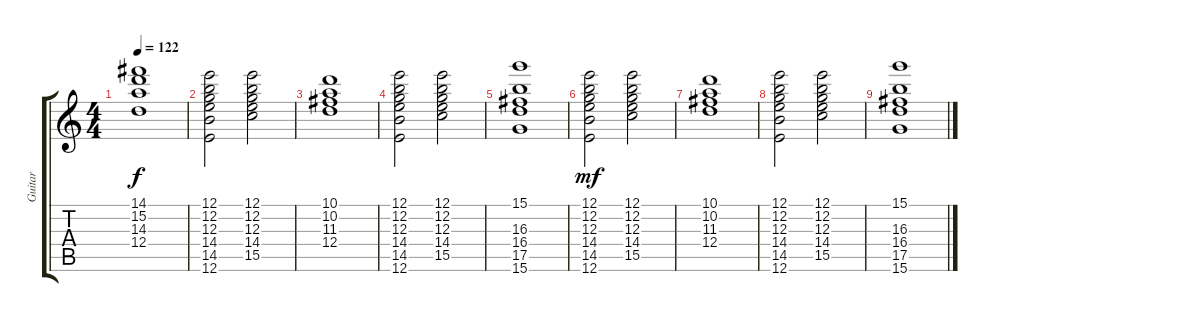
\track ("Guitar" "Guitar") {instrument acousticguitarsteel}
\staff {score tabs}
\tuning (E4 B3 G3 D3 A2 E2) {hide}
\ts (4 4)
\tempo 122
\clef g2
\ks c
(14.1 15.2 14.3 12.4).1{dy f} |
(12.1 12.2 12.3 14.4 14.5 12.6).2 (12.1 12.2 12.3 14.4 15.5).2 |
(10.1 10.2 11.3 12.4).1 |
(12.1 12.2 12.3 14.4 14.5 12.6).2 (12.1 12.2 12.3 14.4 15.5).2 |
(15.1 16.3 16.4 17.5 15.6).1 |
(12.1 12.2 12.3 14.4 14.5 12.6).2{dy mf} (12.1 12.2 12.3 14.4 15.5).2 |
(10.1 10.2 11.3 12.4).1 |
(12.1 12.2 12.3 14.4 14.5 12.6).2 (12.1 12.2 12.3 14.4 15.5).2 |
(15.1 16.3 16.4 17.5 15.6).1
